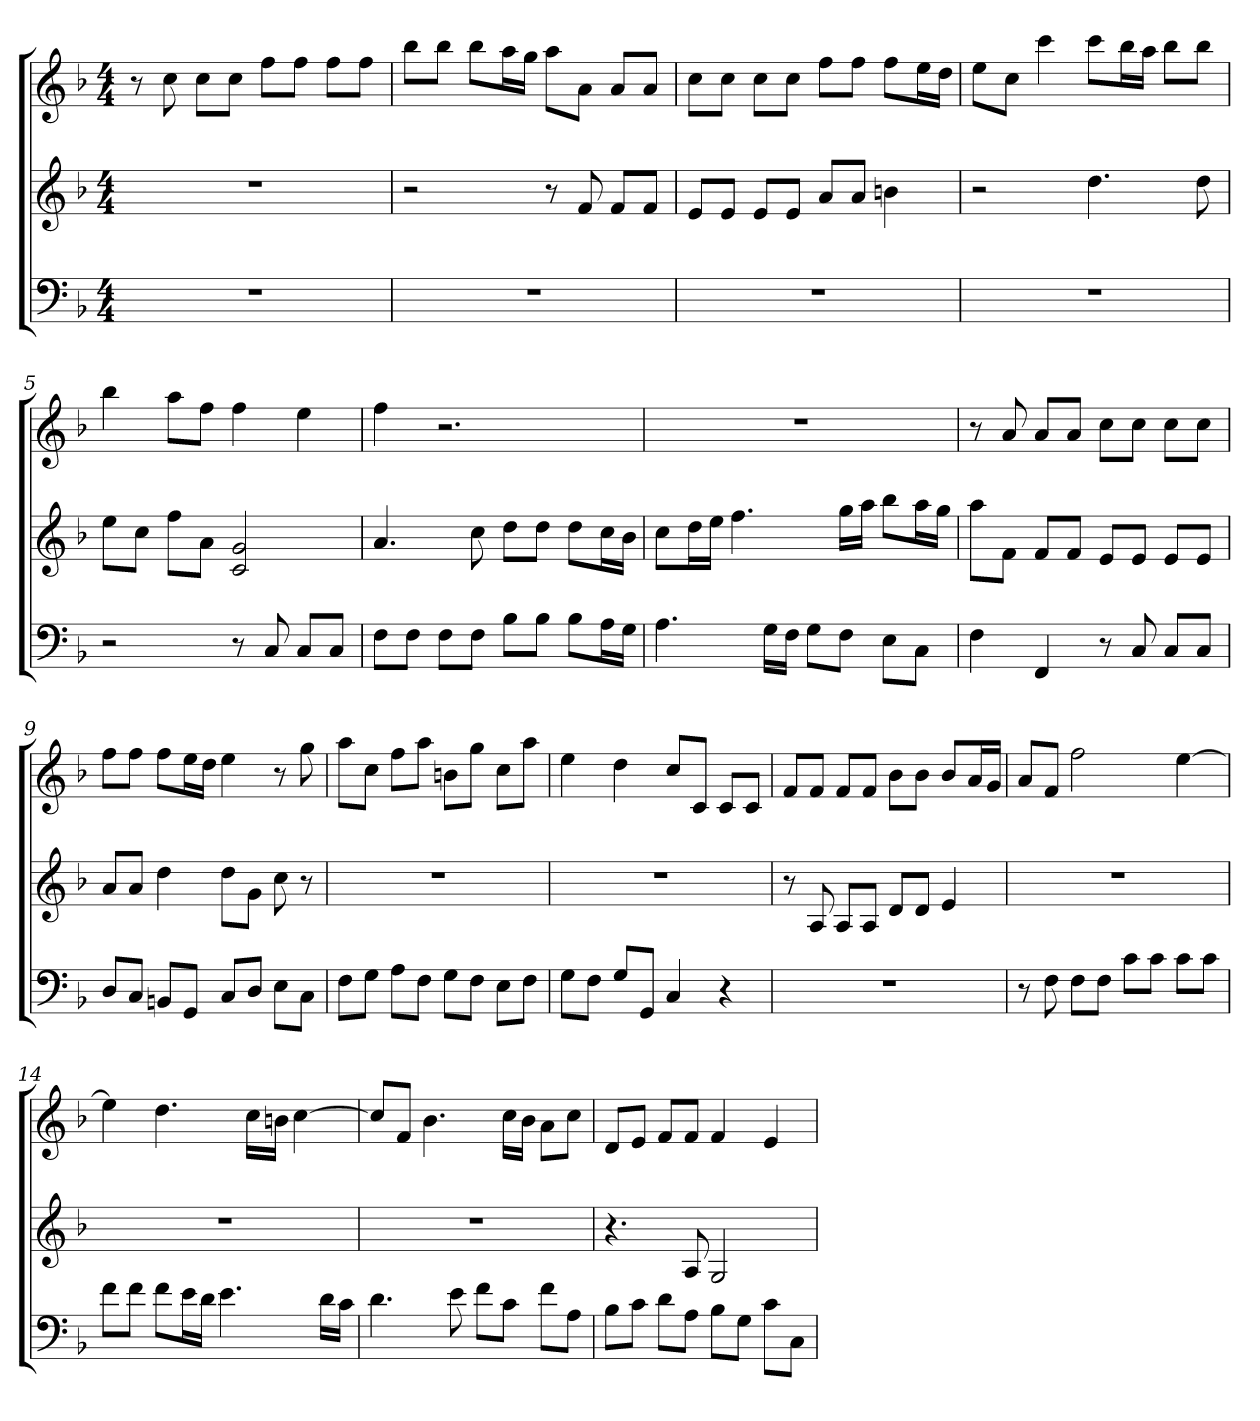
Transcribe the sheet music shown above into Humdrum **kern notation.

**kern	**kern	**kern
*part3	*part2	*part1
*staff3	*staff2	*staff1
*k[b-]	*k[b-]	*k[b-]
*F:	*F:	*F:
*M4/4	*M4/4	*M4/4
=1	=1	=1
1r	1r	8r
.	.	8cc
.	.	8ccL
.	.	8ccJ
.	.	8ffL
.	.	8ffJ
.	.	8ffL
.	.	8ffJ
=2	=2	=2
1r	2r	8bb-L
.	.	8bb-J
.	.	8bb-L
.	.	16aaL
.	.	16ggJJ
.	8r	8aaL
.	8f	8aJ
.	8fL	8aL
.	8fJ	8aJ
=3	=3	=3
1r	8eL	8ccL
.	8eJ	8ccJ
.	8eL	8ccL
.	8eJ	8ccJ
.	8aL	8ffL
.	8aJ	8ffJ
.	4bn	8ffL
.	.	16eeL
.	.	16ddJJ
=4	=4	=4
1r	2r	8eeL
.	.	8ccJ
.	.	4ccc
.	4.dd	8cccL
.	.	16bb-L
.	.	16aaJJ
.	.	8bb-L
.	8dd	8bb-J
=5	=5	=5
2r	8eeL	4bb-
.	8ccJ	.
.	8ffL	8aaL
.	8aJ	8ffJ
8r	2c 2g	4ff
8C	.	.
8CL	.	4ee
8CJ	.	.
=6	=6	=6
8FL	4.a	4ff
8FJ	.	.
8FL	.	2.r
8FJ	8cc	.
8B-L	8ddL	.
8B-J	8ddJ	.
8B-L	8ddL	.
16AL	16ccL	.
16GJJ	16b-JJ	.
=7	=7	=7
4.A	8ccL	1r
.	16ddL	.
.	16eeJJ	.
.	4.ff	.
16GLL	.	.
16FJJ	.	.
8GL	.	.
8FJ	16ggLL	.
.	16aaJJ	.
8EL	8bb-L	.
8CJ	16aaL	.
.	16ggJJ	.
=8	=8	=8
4F	8aaL	8r
.	8fJ	8a
4FF	8fL	8aL
.	8fJ	8aJ
8r	8eL	8ccL
8C	8eJ	8ccJ
8CL	8eL	8ccL
8CJ	8eJ	8ccJ
=9	=9	=9
8DL	8aL	8ffL
8CJ	8aJ	8ffJ
8BBnL	4dd	8ffL
8GGJ	.	16eeL
.	.	16ddJJ
8CL	8ddL	4ee
8DJ	8gJ	.
8EL	8cc	8r
8CJ	8r	8gg
=10	=10	=10
8FL	1r	8aaL
8GJ	.	8ccJ
8AL	.	8ffL
8FJ	.	8aaJ
8GL	.	8bnL
8FJ	.	8ggJ
8EL	.	8ccL
8FJ	.	8aaJ
=11	=11	=11
8GL	1r	4ee
8FJ	.	.
8GL	.	4dd
8GGJ	.	.
4C	.	8ccL
.	.	8cJ
4r	.	8cL
.	.	8cJ
=12	=12	=12
1r	8r	8fL
.	8A	8fJ
.	8AL	8fL
.	8AJ	8fJ
.	8dL	8b-L
.	8dJ	8b-J
.	4e	8b-L
.	.	16aL
.	.	16gJJ
=13	=13	=13
8r	1r	8aL
8F	.	8fJ
8FL	.	2ff
8FJ	.	.
8cL	.	.
8cJ	.	.
8cL	.	[4ee
8cJ	.	.
=14	=14	=14
8fL	1r	4ee]
8fJ	.	.
8fL	.	4.dd
16eL	.	.
16dJJ	.	.
4.e	.	.
.	.	16ccLL
.	.	16bnJJ
.	.	[4cc
16dLL	.	.
16cJJ	.	.
=15	=15	=15
4.d	1r	8ccL]
.	.	8fJ
.	.	4.b-
8e	.	.
8fL	.	.
8cJ	.	16ccLL
.	.	16b-JJ
8fL	.	8aL
8AJ	.	8ccJ
=16	=16	=16
8B-L	4.r	8dL
8cJ	.	8eJ
8dL	.	8fL
8AJ	8A	8fJ
8B-L	2G	4f
8GJ	.	.
8cL	.	4e
8CJ	.	.
=	=	=
*-	*-	*-
